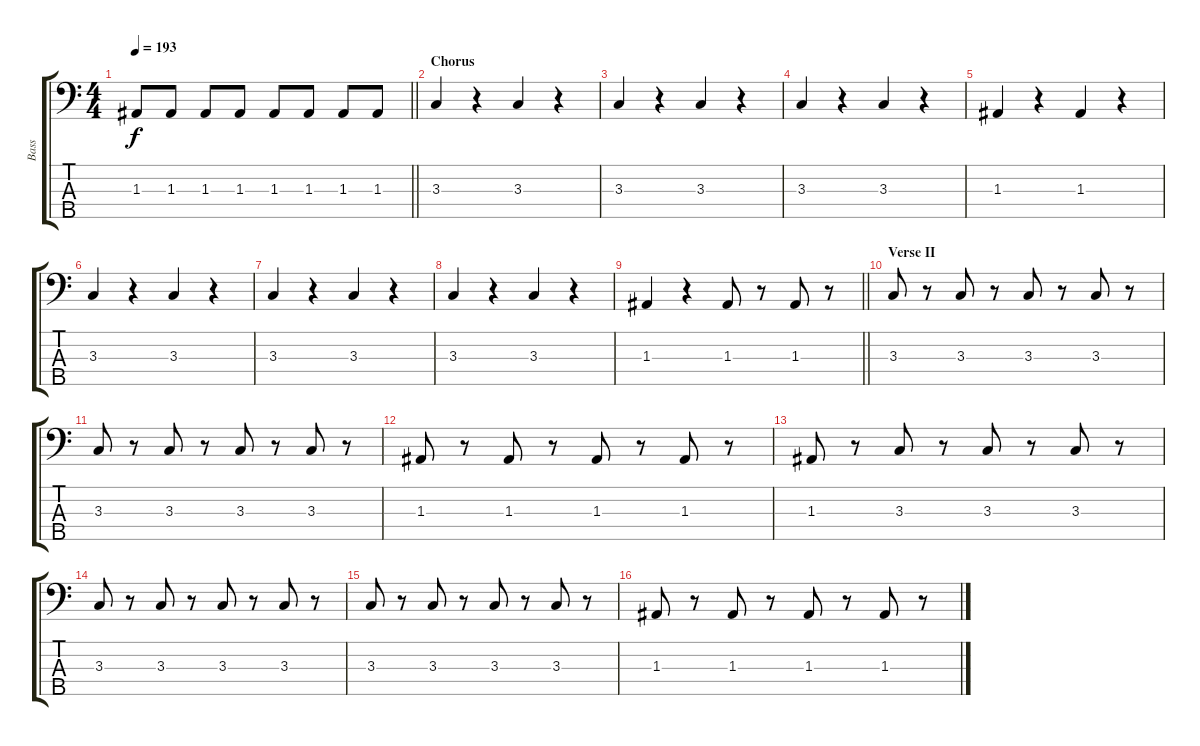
\track ("Bass" "Bass") {instrument electricbassfinger}
\staff {score tabs}
\tuning (G2 D2 A1 E1 B0) {hide}
\ts (4 4)
\tempo 193
\clef f4
\barLineRight lightlight
\ks c
1.3{t}.8{dy f} 1.3.8 1.3.8 1.3.8 1.3.8 1.3.8 1.3.8 1.3.8 |
\section ("" "Chorus")
3.3.4 r.4 3.3.4 r.4 |
3.3.4 r.4 3.3.4 r.4 |
3.3.4 r.4 3.3.4 r.4 |
1.3.4 r.4 1.3.4 r.4 |
3.3.4 r.4 3.3.4 r.4 |
3.3.4 r.4 3.3.4 r.4 |
3.3.4 r.4 3.3.4 r.4 |
\barLineRight lightlight
1.3.4 r.4 1.3.8 r.8 1.3.8 r.8 |
\section ("" "Verse II")
3.3.8 r.8 3.3.8 r.8 3.3.8 r.8 3.3.8 r.8 |
3.3.8 r.8 3.3.8 r.8 3.3.8 r.8 3.3.8 r.8 |
1.3.8 r.8 1.3.8 r.8 1.3.8 r.8 1.3.8 r.8 |
1.3.8 r.8 3.3.8 r.8 3.3.8 r.8 3.3.8 r.8 |
3.3.8 r.8 3.3.8 r.8 3.3.8 r.8 3.3.8 r.8 |
3.3.8 r.8 3.3.8 r.8 3.3.8 r.8 3.3.8 r.8 |
1.3.8 r.8 1.3.8 r.8 1.3.8 r.8 1.3.8 r.8
